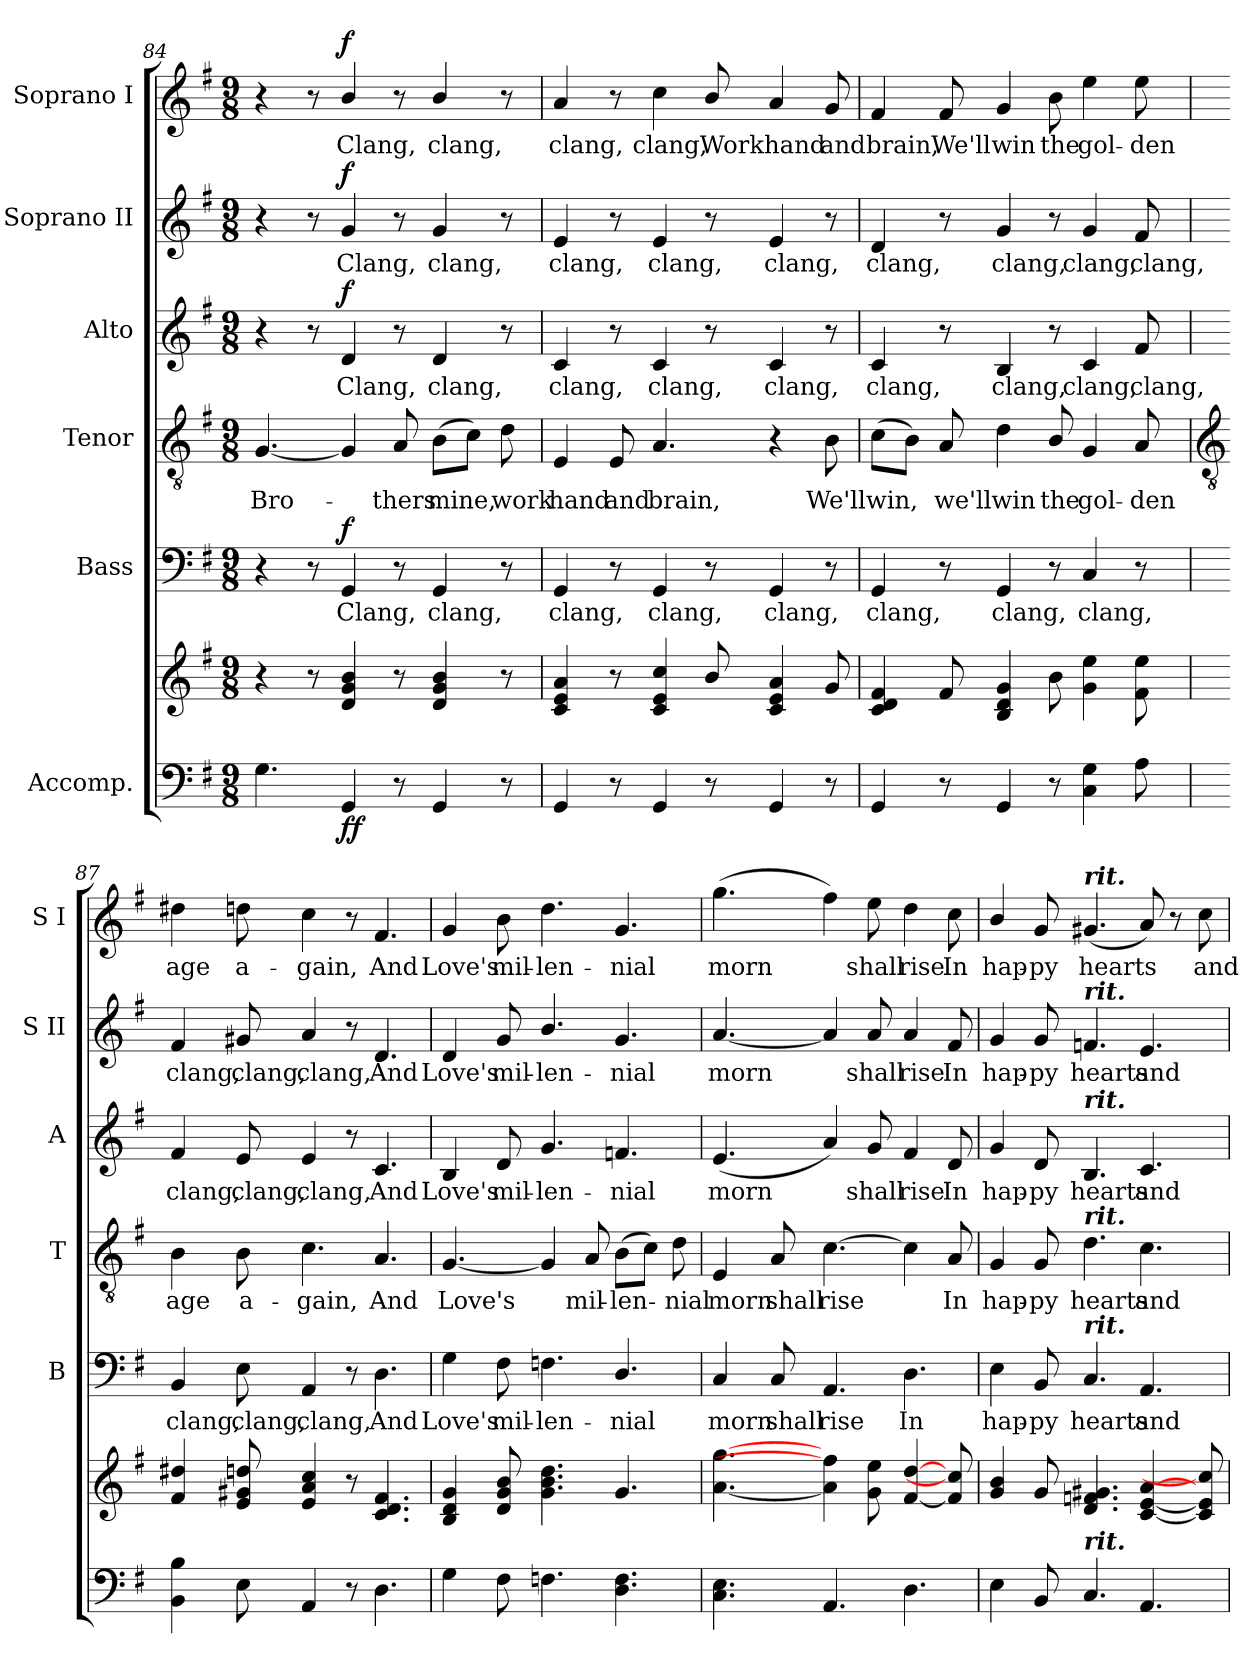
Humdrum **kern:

**kern	**kern	**dynam	**kern	**text	**dynam	**kern	**text	**kern	**text	**dynam	**kern	**text	**dynam	**kern	**text	**dynam
*part6	*part6	*part6	*part5	*part5	*part5	*part4	*part4	*part3	*part3	*part3	*part2	*part2	*part2	*part1	*part1	*part1
*staff7	*staff6	*staff6/7	*staff5	*staff5	*staff5	*staff4	*staff4	*staff3	*staff3	*staff3	*staff2	*staff2	*staff2	*staff1	*staff1	*staff1
*I"Accomp.	*	*	*I"Bass	*	*	*I"Tenor	*	*I"Alto	*	*	*I"Soprano II	*	*	*I"Soprano I	*	*
*	*	*	*I'B	*	*	*I'T	*	*I'A	*	*	*I'S II	*	*	*I'S I	*	*
!!LO:LB:g=z
*clefF4	*clefG2	*	*clefF4	*	*	*clefGv2	*	*clefG2	*	*	*clefG2	*	*	*clefG2	*	*
*k[f#]	*k[f#]	*	*k[f#]	*	*	*k[f#]	*	*k[f#]	*	*	*k[f#]	*	*	*k[f#]	*	*
*G:	*G:	*	*G:	*	*	*G:	*	*G:	*	*	*G:	*	*	*G:	*	*
*M9/8	*M9/8	*	*M9/8	*	*	*M9/8	*	*M9/8	*	*	*M9/8	*	*	*M9/8	*	*
=84	=84	=84	=84	=84	=84	=84	=84	=84	=84	=84	=84	=84	=84	=84	=84	=84
!	!	!	!	!	!	!	!LO:LY:b	!	!	!	!	!	!	!	!	!
4.G	4r	.	4r	.	.	[4.G	Bro-	4r	.	.	4r	.	.	4r	.	.
.	8r	.	8r	.	.	.	.	8r	.	.	8r	.	.	8r	.	.
!	!	!LO:DY:b=2	!	!LO:LY:b	!	!	!	!	!LO:LY:b	!	!	!LO:LY:b	!	!	!LO:LY:b	!
!	!	!LO:DY:n=1:b	!	!	!LO:DY:b	!	!	!	!	!LO:DY:b	!	!	!LO:DY:b	!	!	!LO:DY:b
4GG/	4d/ 4g/ 4b/	f f	4GG/	Clang,	f	4G]	.	4d/	Clang,	f	4g/	Clang,	f	4b/	Clang,	f
!	!	!	!	!	!	!	!LO:LY:b	!	!	!	!	!	!	!	!	!
8r	8r	.	8r	.	.	8A	thers	8r	.	.	8r	.	.	8r	.	.
!	!	!	!	!LO:LY:b	!	!	!LO:LY:b	!	!LO:LY:b	!	!	!LO:LY:b	!	!	!LO:LY:b	!
4GG/	4d/ 4g/ 4b/	.	4GG/	clang,	.	(>8BL	mine,	4d/	clang,	.	4g/	clang,	.	4b/	clang,	.
.	.	.	.	.	.	8cJ)	.	.	.	.	.	.	.	.	.	.
!	!	!	!	!	!	!	!LO:LY:b	!	!	!	!	!	!	!	!	!
8r	8r	.	8r	.	.	8d	work	8r	.	.	8r	.	.	8r	.	.
=85	=85	=85	=85	=85	=85	=85	=85	=85	=85	=85	=85	=85	=85	=85	=85	=85
!	!	!	!	!LO:LY:b	!	!	!LO:LY:b	!	!LO:LY:b	!	!	!LO:LY:b	!	!	!LO:LY:b	!
4GG	4c 4e 4a	.	4GG	clang,	.	4E	hand	4c	clang,	.	4e	clang,	.	4a	clang,	.
!	!	!	!	!	!	!	!LO:LY:b	!	!	!	!	!	!	!	!	!
8r	8r	.	8r	.	.	8E	and	8r	.	.	8r	.	.	8r	.	.
!	!	!	!	!LO:LY:b	!	!	!LO:LY:b	!	!LO:LY:b	!	!	!LO:LY:b	!	!	!LO:LY:b	!
4GG	4c 4e 4cc	.	4GG	clang,	.	4.A	brain,	4c	clang,	.	4e	clang,	.	4cc	clang,	.
!	!	!	!	!	!	!	!	!	!	!	!	!	!	!	!LO:LY:b	!
8r	8b/	.	8r	.	.	.	.	8r	.	.	8r	.	.	8b/	Work	.
!	!	!	!	!LO:LY:b	!	!	!	!	!LO:LY:b	!	!	!LO:LY:b	!	!	!LO:LY:b	!
4GG	4c 4e 4a	.	4GG	clang,	.	4r	.	4c	clang,	.	4e	clang,	.	4a	hand	.
!	!	!	!	!	!	!	!LO:LY:b	!	!	!	!	!	!	!	!LO:LY:b	!
8r	8g	.	8r	.	.	8B	We'll	8r	.	.	8r	.	.	8g	and	.
=86	=86	=86	=86	=86	=86	=86	=86	=86	=86	=86	=86	=86	=86	=86	=86	=86
!	!	!	!	!LO:LY:b	!	!	!LO:LY:b	!	!LO:LY:b	!	!	!LO:LY:b	!	!	!LO:LY:b	!
4GG	4c 4d 4f#	.	4GG	clang,	.	(>8cL	win,	4c	clang,	.	4d	clang,	.	4f#	brain,	.
.	.	.	.	.	.	8BJ)	.	.	.	.	.	.	.	.	.	.
!	!	!	!	!	!	!	!LO:LY:b	!	!	!	!	!	!	!	!LO:LY:b	!
8r	8f#	.	8r	.	.	8A	we'll	8r	.	.	8r	.	.	8f#	We'll	.
!	!	!	!	!LO:LY:b	!	!	!LO:LY:b	!	!LO:LY:b	!	!	!LO:LY:b	!	!	!LO:LY:b	!
4GG	4B 4d 4g	.	4GG	clang,	.	4d	win	4B	clang,	.	4g	clang,	.	4g	win	.
!	!	!	!	!	!	!	!LO:LY:b	!	!	!	!	!	!	!	!LO:LY:b	!
8r	8b	.	8r	.	.	8B/	the	8r	.	.	8r	.	.	8b	the	.
!	!	!	!	!LO:LY:b	!	!	!LO:LY:b	!	!LO:LY:b	!	!	!LO:LY:b	!	!	!LO:LY:b	!
4C 4G	4g 4ee	.	4C	clang,	.	4G	gol-	4c	clang,	.	4g	clang,	.	4ee	gol-	.
!	!	!	!	!	!	!	!LO:LY:b	!	!LO:LY:b	!	!	!LO:LY:b	!	!	!LO:LY:b	!
8A	8f# 8ee	.	8r	.	.	8A	-den	8f#	clang,	.	8f#	clang,	.	8ee	-den	.
!!LO:LB:g=z
=87	=87	=87	=87	=87	=87	=87	=87	=87	=87	=87	=87	=87	=87	=87	=87	=87
*	*	*	*	*	*	*clefGv2	*	*	*	*	*	*	*	*	*	*
!	!	!	!	!LO:LY:b	!	!	!LO:LY:b	!	!LO:LY:b	!	!	!LO:LY:b	!	!	!LO:LY:b	!
4BB 4B	4f# 4dd#X	.	4BB	clang,	.	4B	age	4f#	clang,	.	4f#	clang,	.	4dd#X	age	.
!	!	!	!	!LO:LY:b	!	!	!LO:LY:b	!	!LO:LY:b	!	!	!LO:LY:b	!	!	!LO:LY:b	!
8E	8e 8g#X 8ddn	.	8E	clang,	.	8B	a-	8e	clang,	.	8g#X	clang,	.	8ddn	a-	.
!	!	!	!	!LO:LY:b	!	!	!LO:LY:b	!	!LO:LY:b	!	!	!LO:LY:b	!	!	!LO:LY:b	!
4AA	4e 4a 4cc	.	4AA	clang,	.	4.c	-gain,	4e	clang,	.	4a	clang,	.	4cc	-gain,	.
8r	8r	.	8r	.	.	.	.	8r	.	.	8r	.	.	8r	.	.
!	!	!	!	!LO:LY:b	!	!	!LO:LY:b	!	!LO:LY:b	!	!	!LO:LY:b	!	!	!LO:LY:b	!
4.D	4.c 4.d 4.f#	.	4.D	And	.	4.A	And	4.c	And	.	4.d	And	.	4.f#	And	.
=88	=88	=88	=88	=88	=88	=88	=88	=88	=88	=88	=88	=88	=88	=88	=88	=88
!	!	!	!	!LO:LY:b	!	!	!LO:LY:b	!	!LO:LY:b	!	!	!LO:LY:b	!	!	!LO:LY:b	!
4G	4B 4d 4g	.	4G	Love's	.	[4.G	Love's	4B	Love's	.	4d	Love's	.	4g	Love's	.
!	!	!	!	!LO:LY:b	!	!	!	!	!LO:LY:b	!	!	!LO:LY:b	!	!	!LO:LY:b	!
8F#	8d 8g 8b	.	8F#	mil-	.	.	.	8d	mil-	.	8g	mil-	.	8b	mil-	.
!	!	!	!	!LO:LY:b	!	!	!	!	!LO:LY:b	!	!	!LO:LY:b	!	!	!LO:LY:b	!
4.Fn	4.g 4.b 4.dd	.	4.Fn	-len-	.	4G]	.	4.g	-len-	.	4.b/	-len-	.	4.dd	-len-	.
!	!	!	!	!	!	!	!LO:LY:b	!	!	!	!	!	!	!	!	!
.	.	.	.	.	.	8A	mil-	.	.	.	.	.	.	.	.	.
!	!	!	!	!LO:LY:b	!	!	!LO:LY:b	!	!LO:LY:b	!	!	!LO:LY:b	!	!	!LO:LY:b	!
4.D\ 4.F\	4.g	.	4.D/	-nial	.	(>8BL	-len-	4.fn	-nial	.	4.g	-nial	.	4.g	-nial	.
.	.	.	.	.	.	8cJ)	.	.	.	.	.	.	.	.	.	.
!	!	!	!	!	!	!	!LO:LY:b	!	!	!	!	!	!	!	!	!
.	.	.	.	.	.	8d	nial	.	.	.	.	.	.	.	.	.
=89	=89	=89	=89	=89	=89	=89	=89	=89	=89	=89	=89	=89	=89	=89	=89	=89
!	!	!	!	!LO:LY:b	!	!	!LO:LY:b	!	!LO:LY:b	!	!	!LO:LY:b	!	!	!LO:LY:b	!
4.C 4.E	[4.a [4.gg	.	4C	morn	.	4E	morn	(<4.e	morn	.	[4.a	morn	.	(>4.gg	morn	.
!	!	!	!	!LO:LY:b	!	!	!LO:LY:b	!	!	!	!	!	!	!	!	!
.	.	.	8C	shall	.	8A	shall	.	.	.	.	.	.	.	.	.
!	!	!	!	!LO:LY:b	!	!	!LO:LY:b	!	!	!	!	!	!	!	!	!
4.AA	4a] 4ff#]	.	4.AA	rise	.	[4.c	rise	4a)	.	.	4a]	.	.	4ff#)	.	.
!	!	!	!	!	!	!	!	!	!LO:LY:b	!	!	!LO:LY:b	!	!	!LO:LY:b	!
.	8g 8ee	.	.	.	.	.	.	8g	shall	.	8a	shall	.	8ee	shall	.
!	!	!	!	!LO:LY:b	!	!	!	!	!LO:LY:b	!	!	!LO:LY:b	!	!	!LO:LY:b	!
4.D	[4f# [4dd	.	4.D	In	.	4c]	.	4f#	rise	.	4a	rise	.	4dd	rise	.
!	!	!	!	!	!	!	!LO:LY:b	!	!LO:LY:b	!	!	!LO:LY:b	!	!	!LO:LY:b	!
.	8f#] 8cc]	.	.	.	.	8A	In	8d	In	.	8f#	In	.	8cc	In	.
=90	=90	=90	=90	=90	=90	=90	=90	=90	=90	=90	=90	=90	=90	=90	=90	=90
!	!	!	!	!LO:LY:b	!	!	!LO:LY:b	!	!LO:LY:b	!	!	!LO:LY:b	!	!	!LO:LY:b	!
4E	4g/ 4b/	.	4E	hap-	.	4G	hap-	4g	hap-	.	4g	hap-	.	4b/	hap-	.
!	!	!	!	!LO:LY:b	!	!	!LO:LY:b	!	!LO:LY:b	!	!	!LO:LY:b	!	!	!LO:LY:b	!
8BB	8g	.	8BB	-py	.	8G	-py	8d	-py	.	8g	-py	.	8g	-py	.
!	!	!	!	!	!	!	!	!	!	!	!	!	!	!LO:TX:a:Bi:t=rit.	!	!
!	!	!	!	!	!	!	!	!	!	!	!LO:TX:a:Bi:t=rit.	!	!	!	!	!
!	!	!	!	!	!	!	!	!LO:TX:a:Bi:t=rit.	!	!	!	!	!	!	!	!
!	!	!	!	!	!	!LO:TX:a:Bi:t=rit.	!	!	!	!	!	!	!	!	!	!
!	!	!	!LO:TX:a:Bi:t=rit.	!	!	!	!	!	!	!	!	!	!	!	!	!
!LO:TX:a:Bi:t=rit.	!	!	!	!	!	!	!	!	!	!	!	!	!	!	!	!
!	!	!	!	!LO:LY:b	!	!	!LO:LY:b	!	!LO:LY:b	!	!	!LO:LY:b	!	!	!LO:LY:b	!
4.C	4.d 4.fn 4.g#X	.	4.C	hearts	.	4.d	hearts	4.B	hearts	.	4.fn	hearts	.	(<4.g#X	hearts	.
!	!	!	!	!LO:LY:b	!	!	!LO:LY:b	!	!LO:LY:b	!	!	!LO:LY:b	!	!	!	!
4.AA	[4c [4e [4a	.	4.AA	and	.	4.c	and	4.c	and	.	4.e	and	.	8a)	.	.
.	.	.	.	.	.	.	.	.	.	.	.	.	.	8r	.	.
!	!	!	!	!	!	!	!	!	!	!	!	!	!	!	!LO:LY:b	!
.	8c] 8e] 8cc]	.	.	.	.	.	.	.	.	.	.	.	.	8cc	and	.
=	=	=	=	=	=	=	=	=	=	=	=	=	=	=	=	=
*-	*-	*-	*-	*-	*-	*-	*-	*-	*-	*-	*-	*-	*-	*-	*-	*-
